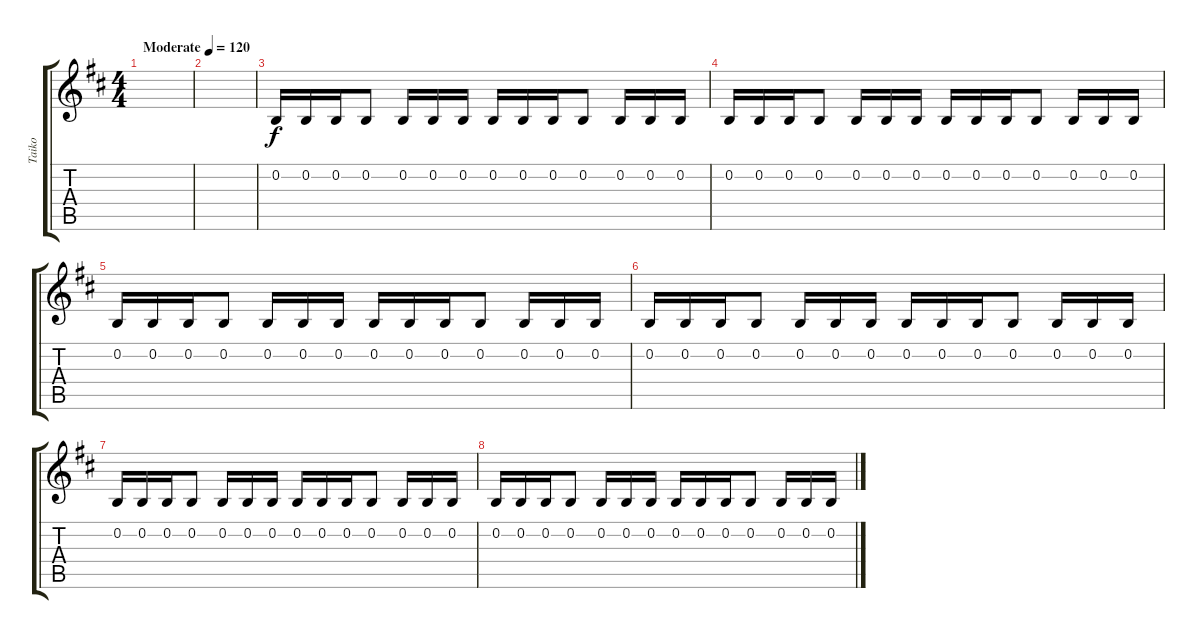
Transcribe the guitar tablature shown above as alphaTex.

\track ("Taiko" "Taiko") {instrument taikodrum}
\staff {score tabs}
\tuning (E4 B3 G3 D3 A2 E2) {hide}
\ts (4 4)
\tempo (120 "Moderate")
\clef g2
\ks d
|
|
0.2.16 0.2.16 0.2.16 0.2.8 0.2.16 0.2.16 0.2.16 0.2.16 0.2.16 0.2.16 0.2.8 0.2.16 0.2.16 0.2.16 |
0.2.16 0.2.16 0.2.16 0.2.8 0.2.16 0.2.16 0.2.16 0.2.16 0.2.16 0.2.16 0.2.8 0.2.16 0.2.16 0.2.16 |
0.2.16 0.2.16 0.2.16 0.2.8 0.2.16 0.2.16 0.2.16 0.2.16 0.2.16 0.2.16 0.2.8 0.2.16 0.2.16 0.2.16 |
0.2.16 0.2.16 0.2.16 0.2.8 0.2.16 0.2.16 0.2.16 0.2.16 0.2.16 0.2.16 0.2.8 0.2.16 0.2.16 0.2.16 |
0.2.16 0.2.16 0.2.16 0.2.8 0.2.16 0.2.16 0.2.16 0.2.16 0.2.16 0.2.16 0.2.8 0.2.16 0.2.16 0.2.16 |
0.2.16 0.2.16 0.2.16 0.2.8 0.2.16 0.2.16 0.2.16 0.2.16 0.2.16 0.2.16 0.2.8 0.2.16 0.2.16 0.2.16
